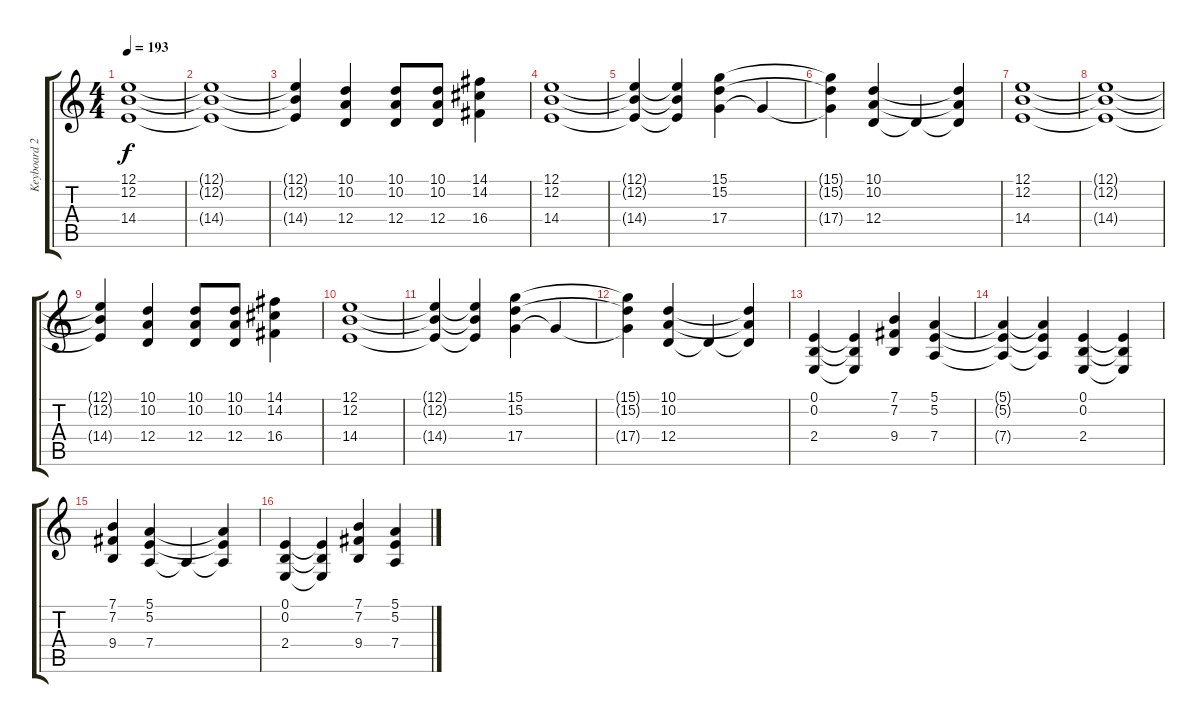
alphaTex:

\track ("Keyboard 2" "Keyboard 2") {instrument stringensemble1}
\staff {score tabs}
\tuning (E4 B3 G3 D3 A2 E2) {hide}
\ts (4 4)
\tempo 193
\clef g2
\ks c
(12.1 12.2 14.4).1{dy f} |
(12.1{t} 12.2{t} 14.4{t}).1 |
(12.1{t} 12.2{t} 14.4{t}).4 (10.1 10.2 12.4).4 (10.1 10.2 12.4).8 (10.1 10.2 12.4).8 (14.1 14.2 16.4).4 |
(12.1 12.2 14.4).1 |
(12.1{t} 12.2{t} 14.4{t}).4 (12.1{t} 12.2{t} 14.4{t}).4 (15.1 15.2 17.4).4 17.4{t}.4 |
(15.1{t} 15.2{t} 17.4{t}).4 (10.1 10.2 12.4).4 12.4{t}.4 (10.1{t} 10.2{t} 12.4{t}).4 |
(12.1 12.2 14.4).1 |
(12.1{t} 12.2{t} 14.4{t}).1 |
(12.1{t} 12.2{t} 14.4{t}).4 (10.1 10.2 12.4).4 (10.1 10.2 12.4).8 (10.1 10.2 12.4).8 (14.1 14.2 16.4).4 |
(12.1 12.2 14.4).1 |
(12.1{t} 12.2{t} 14.4{t}).4 (12.1{t} 12.2{t} 14.4{t}).4 (15.1 15.2 17.4).4 17.4{t}.4 |
(15.1{t} 15.2{t} 17.4{t}).4 (10.1 10.2 12.4).4 12.4{t}.4 (10.1{t} 10.2{t} 12.4{t}).4 |
(0.1 0.2 2.4).4 (0.1{t} 0.2{t} 2.4{t}).4 (7.1 7.2 9.4).4 (5.1 5.2 7.4).4 |
(5.1{t} 5.2{t} 7.4{t}).4 (5.1{t} 5.2{t} 7.4{t}).4 (0.1 0.2 2.4).4 (0.1{t} 0.2{t} 2.4{t}).4 |
(7.1 7.2 9.4).4 (5.1 5.2 7.4).4 7.4{t}.4 (5.1{t} 5.2{t} 7.4{t}).4 |
(0.1 0.2 2.4).4 (0.1{t} 0.2{t} 2.4{t}).4 (7.1 7.2 9.4).4 (5.1 5.2 7.4).4
